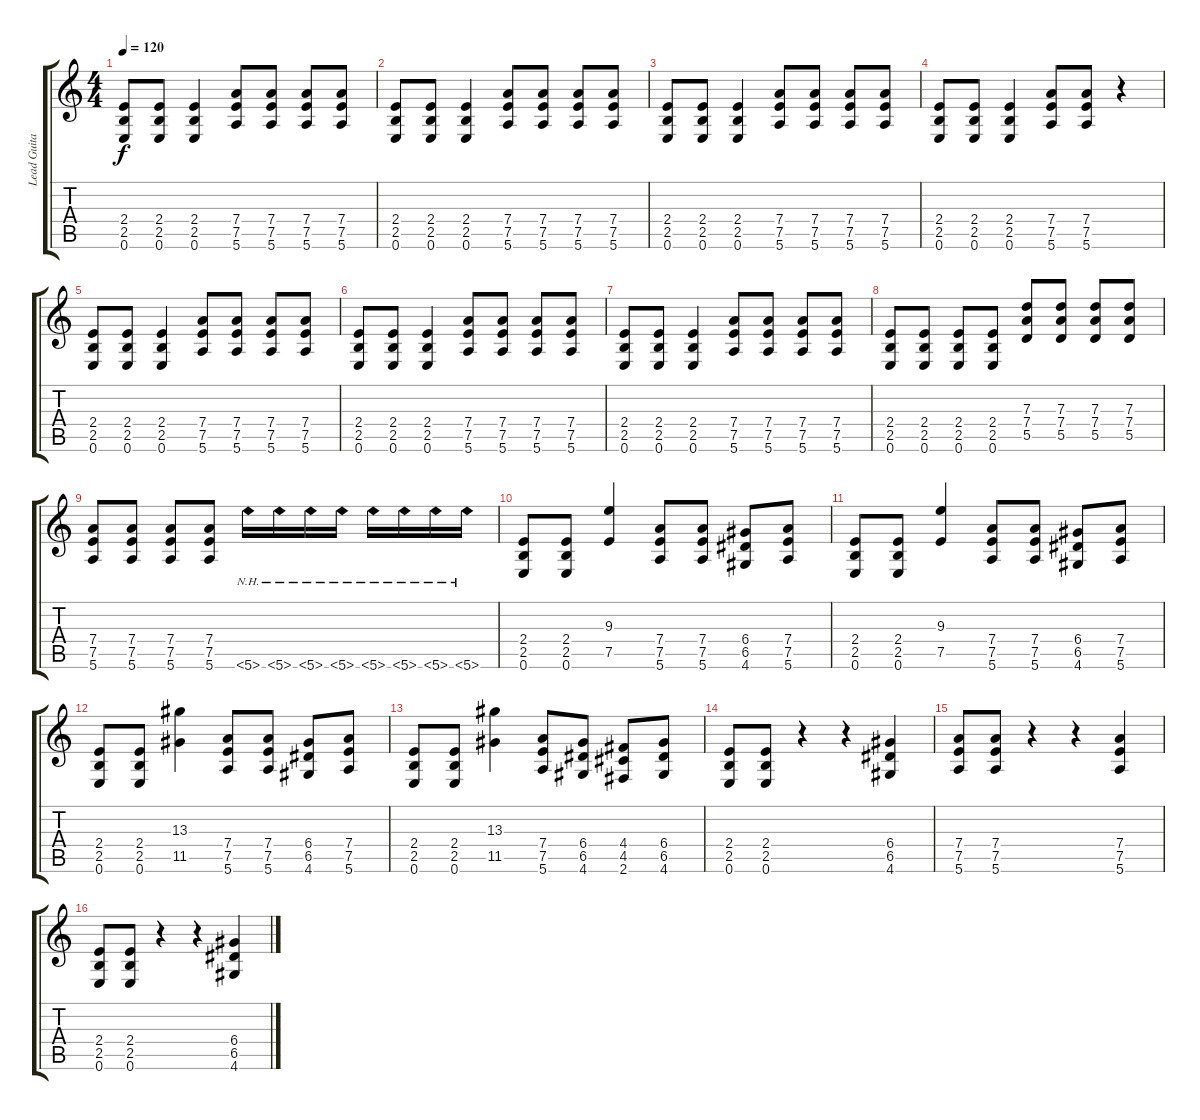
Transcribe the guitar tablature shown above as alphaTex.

\track ("Lead Guitar  " "Lead Guita") {instrument overdrivenguitar}
\staff {score tabs}
\tuning (E4 B3 G3 D3 A2 E2) {hide}
\ts (4 4)
\tempo 120
\clef g2
\ks c
(2.4 2.5 0.6).8{dy f} (2.4 2.5 0.6).8 (2.4 2.5 0.6).4 (7.4 7.5 5.6).8 (7.4 7.5 5.6).8 (7.4 7.5 5.6).8 (7.4 7.5 5.6).8 |
(2.4 2.5 0.6).8 (2.4 2.5 0.6).8 (2.4 2.5 0.6).4 (7.4 7.5 5.6).8 (7.4 7.5 5.6).8 (7.4 7.5 5.6).8 (7.4 7.5 5.6).8 |
(2.4 2.5 0.6).8 (2.4 2.5 0.6).8 (2.4 2.5 0.6).4 (7.4 7.5 5.6).8 (7.4 7.5 5.6).8 (7.4 7.5 5.6).8 (7.4 7.5 5.6).8 |
(2.4 2.5 0.6).8 (2.4 2.5 0.6).8 (2.4 2.5 0.6).4 (7.4 7.5 5.6).8 (7.4 7.5 5.6).8 r.4 |
(2.4 2.5 0.6).8 (2.4 2.5 0.6).8 (2.4 2.5 0.6).4 (7.4 7.5 5.6).8 (7.4 7.5 5.6).8 (7.4 7.5 5.6).8 (7.4 7.5 5.6).8 |
(2.4 2.5 0.6).8 (2.4 2.5 0.6).8 (2.4 2.5 0.6).4 (7.4 7.5 5.6).8 (7.4 7.5 5.6).8 (7.4 7.5 5.6).8 (7.4 7.5 5.6).8 |
(2.4 2.5 0.6).8 (2.4 2.5 0.6).8 (2.4 2.5 0.6).4 (7.4 7.5 5.6).8 (7.4 7.5 5.6).8 (7.4 7.5 5.6).8 (7.4 7.5 5.6).8 |
(2.4 2.5 0.6).8 (2.4 2.5 0.6).8 (2.4 2.5 0.6).8 (2.4 2.5 0.6).8 (7.3 7.4 5.5).8 (7.3 7.4 5.5).8 (7.3 7.4 5.5).8 (7.3 7.4 5.5).8 |
(7.4 7.5 5.6).8 (7.4 7.5 5.6).8 (7.4 7.5 5.6).8 (7.4 7.5 5.6).8 5.6{nh}.16 5.6{nh}.16 5.6{nh}.16 5.6{nh}.16 5.6{nh}.16 5.6{nh}.16 5.6{nh}.16 5.6{nh}.16 |
(2.4 2.5 0.6).8 (2.4 2.5 0.6).8 (9.3 7.5).4 (7.4 7.5 5.6).8 (7.4 7.5 5.6).8 (6.4 6.5 4.6).8 (7.4 7.5 5.6).8 |
(2.4 2.5 0.6).8 (2.4 2.5 0.6).8 (9.3 7.5).4 (7.4 7.5 5.6).8 (7.4 7.5 5.6).8 (6.4 6.5 4.6).8 (7.4 7.5 5.6).8 |
(2.4 2.5 0.6).8 (2.4 2.5 0.6).8 (13.3 11.5).4 (7.4 7.5 5.6).8 (7.4 7.5 5.6).8 (6.4 6.5 4.6).8 (7.4 7.5 5.6).8 |
(2.4 2.5 0.6).8 (2.4 2.5 0.6).8 (13.3 11.5).4 (7.4 7.5 5.6).8 (6.4 6.5 4.6).8 (4.4 4.5 2.6).8 (6.4 6.5 4.6).8 |
(2.4 2.5 0.6).8 (2.4 2.5 0.6).8 r.4 r.4 (6.4 6.5 4.6).4 |
(7.4 7.5 5.6).8 (7.4 7.5 5.6).8 r.4 r.4 (7.4 7.5 5.6).4 |
(2.4 2.5 0.6).8 (2.4 2.5 0.6).8 r.4 r.4 (6.4 6.5 4.6).4
